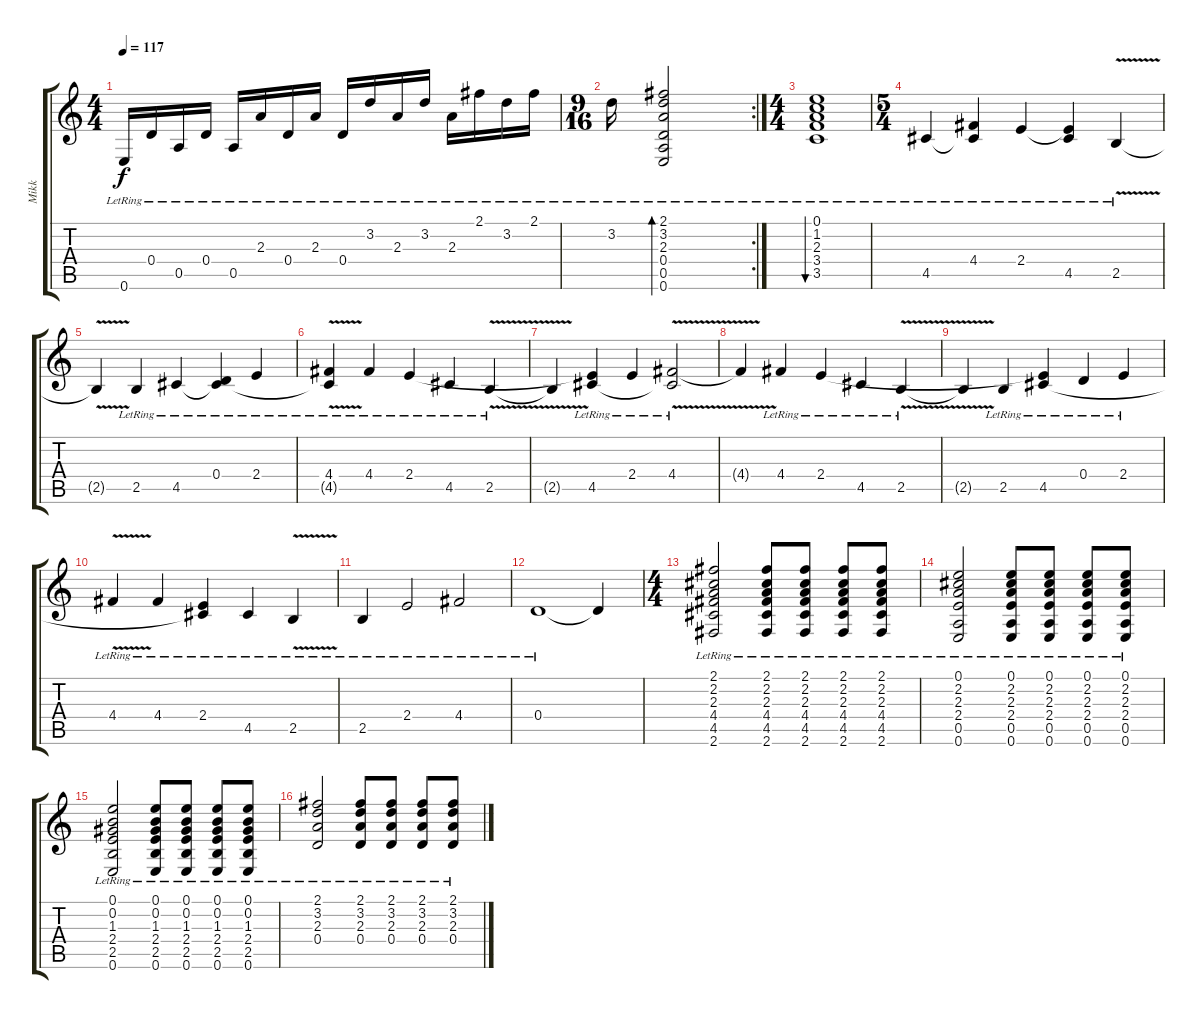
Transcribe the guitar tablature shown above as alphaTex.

\track ("Mikk" "Mikk") {instrument electricguitarjazz}
\staff {score tabs}
\tuning (E4 B3 G3 D3 A2 E2) {hide}
\ts (4 4)
\tempo 117
\clef g2
\ks c
0.6{lr}.16{dy f} 0.4{lr}.16 0.5{lr}.16 0.4{lr}.16 0.5{lr}.16 2.3{lr}.16 0.4{lr}.16 2.3{lr}.16 0.4{lr}.16 3.2{lr}.16 2.3{lr}.16 3.2{lr}.16 2.3{lr}.16 2.1{lr}.16 3.2{lr}.16 2.1{lr}.16 |
\rc 2
\ts (9 16)
3.2{lr}.16 (2.1{lr} 3.2{lr} 2.3{lr} 0.4{lr} 0.5{lr} 0.6{lr}).2{bd 60} |
\ts (4 4)
(0.1{lr} 1.2 2.3 3.4 3.5).1{bu 480} |
\ts (5 4)
4.5{lr}.4 (4.4{lr} 4.5{t}).4 2.4{lr}.4 (2.4{t} 4.5{lr}).4 2.5{v lr}.4 |
2.5{t}.4 2.5{lr}.4 4.5{lr}.4 (0.4{lr} 4.5{t}).4 2.4{lr}.4 |
(4.4{v lr} 4.5{t}).4 4.4{lr}.4 2.4{lr}.4 4.5{lr}.4 2.5{v lr}.4 |
2.5{t}.4 (2.4{t} 4.5{lr}).4 2.4{lr}.4 (4.4{v lr} 4.5{t}).2 |
4.4{t}.4 4.4{lr}.4 2.4{lr}.4 4.5{lr}.4 2.5{v lr}.4 |
2.5{t}.4 2.5{lr}.4 (2.4{t} 4.5{lr}).4 0.4{lr}.4 2.4{lr}.4 |
4.4{v lr}.4 4.4{lr}.4 (2.4{lr} 4.5{t}).4 4.5{lr}.4 2.5{v lr}.4 |
2.5{lr}.4 2.4{lr}.2 4.4{lr}.2 |
0.4{lr}.1 0.4{t}.4 |
\ts (4 4)
(2.1{lr} 2.2{lr} 2.3{lr} 4.4{lr} 4.5{lr} 2.6{lr}).2 (2.1{lr} 2.2{lr} 2.3{lr} 4.4{lr} 4.5{lr} 2.6{lr}).8 (2.1{lr} 2.2{lr} 2.3{lr} 4.4{lr} 4.5{lr} 2.6{lr}).8 (2.1{lr} 2.2{lr} 2.3{lr} 4.4{lr} 4.5{lr} 2.6{lr}).8 (2.1{lr} 2.2{lr} 2.3{lr} 4.4{lr} 4.5{lr} 2.6{lr}).8 |
(0.1{lr} 2.2{lr} 2.3{lr} 2.4{lr} 0.5{lr} 0.6{lr}).2 (0.1{lr} 2.2{lr} 2.3{lr} 2.4{lr} 0.5{lr} 0.6{lr}).8 (0.1{lr} 2.2{lr} 2.3{lr} 2.4{lr} 0.5{lr} 0.6{lr}).8 (0.1{lr} 2.2{lr} 2.3{lr} 2.4{lr} 0.5{lr} 0.6{lr}).8 (0.1{lr} 2.2{lr} 2.3{lr} 2.4{lr} 0.5{lr} 0.6{lr}).8 |
(0.1{lr} 0.2{lr} 1.3{lr} 2.4{lr} 2.5{lr} 0.6{lr}).2 (0.1{lr} 0.2{lr} 1.3{lr} 2.4{lr} 2.5{lr} 0.6{lr}).8 (0.1{lr} 0.2{lr} 1.3{lr} 2.4{lr} 2.5{lr} 0.6{lr}).8 (0.1{lr} 0.2{lr} 1.3{lr} 2.4{lr} 2.5{lr} 0.6{lr}).8 (0.1{lr} 0.2{lr} 1.3{lr} 2.4{lr} 2.5{lr} 0.6{lr}).8 |
(2.1{lr} 3.2{lr} 2.3{lr} 0.4{lr}).2 (2.1{lr} 3.2{lr} 2.3{lr} 0.4{lr}).8 (2.1{lr} 3.2{lr} 2.3{lr} 0.4{lr}).8 (2.1{lr} 3.2{lr} 2.3{lr} 0.4{lr}).8 (2.1{lr} 3.2{lr} 2.3{lr} 0.4{lr}).8
